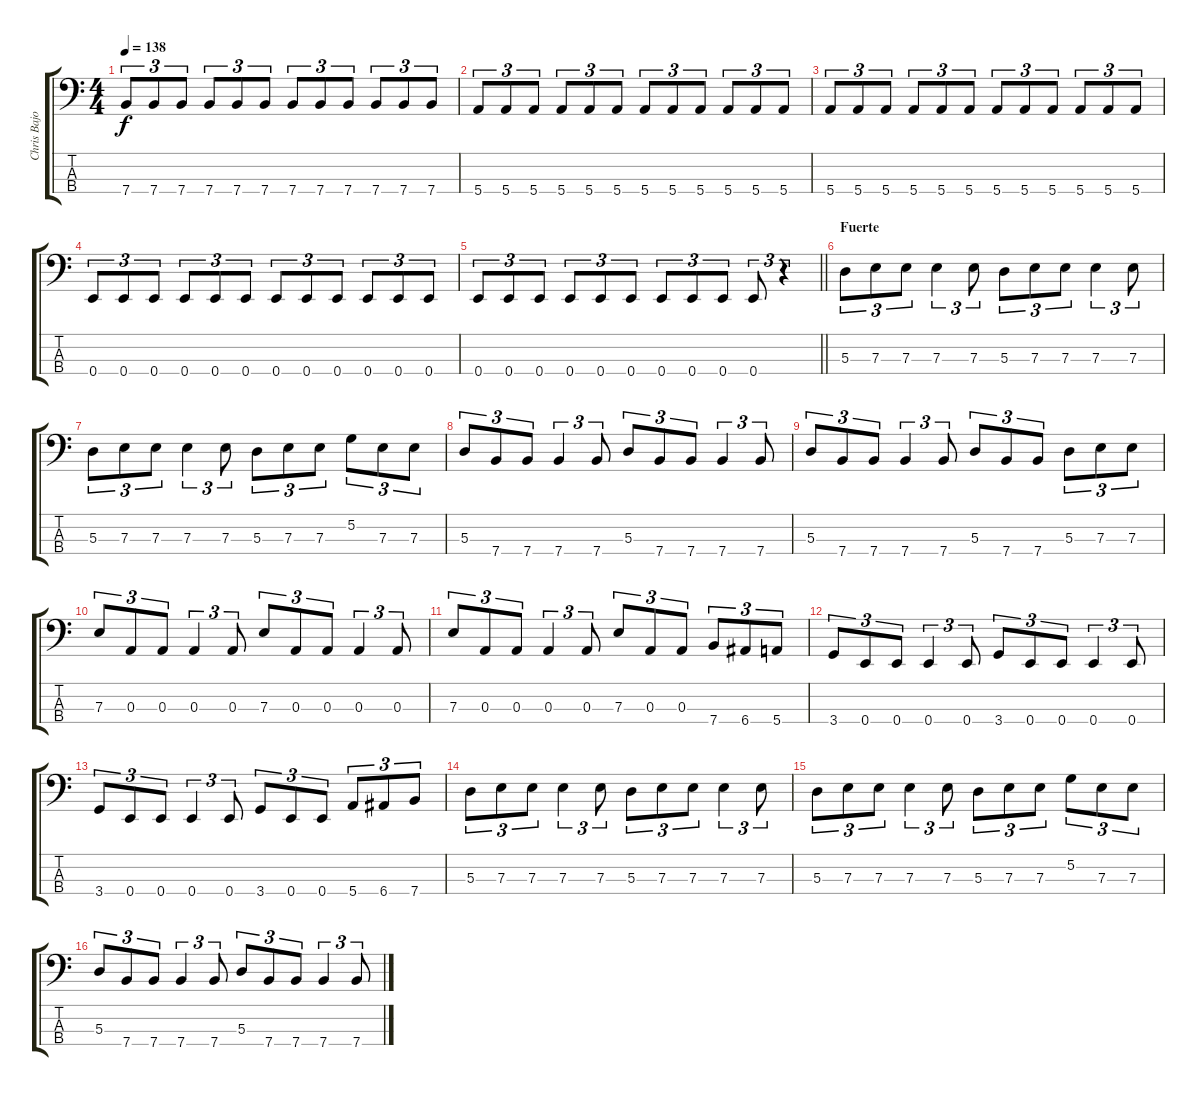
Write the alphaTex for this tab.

\track ("Chris Bajo" "Chris Bajo") {instrument electricbasspick}
\staff {score tabs}
\tuning (G2 D2 A1 E1) {hide}
\ts (4 4)
\tempo 138
\clef f4
\ks c
7.4.8{tu (3 2) dy f} 7.4.8{tu (3 2)} 7.4.8{tu (3 2)} 7.4.8{tu (3 2)} 7.4.8{tu (3 2)} 7.4.8{tu (3 2)} 7.4.8{tu (3 2)} 7.4.8{tu (3 2)} 7.4.8{tu (3 2)} 7.4.8{tu (3 2)} 7.4.8{tu (3 2)} 7.4.8{tu (3 2)} |
5.4.8{tu (3 2)} 5.4.8{tu (3 2)} 5.4.8{tu (3 2)} 5.4.8{tu (3 2)} 5.4.8{tu (3 2)} 5.4.8{tu (3 2)} 5.4.8{tu (3 2)} 5.4.8{tu (3 2)} 5.4.8{tu (3 2)} 5.4.8{tu (3 2)} 5.4.8{tu (3 2)} 5.4.8{tu (3 2)} |
5.4.8{tu (3 2)} 5.4.8{tu (3 2)} 5.4.8{tu (3 2)} 5.4.8{tu (3 2)} 5.4.8{tu (3 2)} 5.4.8{tu (3 2)} 5.4.8{tu (3 2)} 5.4.8{tu (3 2)} 5.4.8{tu (3 2)} 5.4.8{tu (3 2)} 5.4.8{tu (3 2)} 5.4.8{tu (3 2)} |
0.4.8{tu (3 2)} 0.4.8{tu (3 2)} 0.4.8{tu (3 2)} 0.4.8{tu (3 2)} 0.4.8{tu (3 2)} 0.4.8{tu (3 2)} 0.4.8{tu (3 2)} 0.4.8{tu (3 2)} 0.4.8{tu (3 2)} 0.4.8{tu (3 2)} 0.4.8{tu (3 2)} 0.4.8{tu (3 2)} |
\barLineRight lightlight
0.4.8{tu (3 2)} 0.4.8{tu (3 2)} 0.4.8{tu (3 2)} 0.4.8{tu (3 2)} 0.4.8{tu (3 2)} 0.4.8{tu (3 2)} 0.4.8{tu (3 2)} 0.4.8{tu (3 2)} 0.4.8{tu (3 2)} 0.4.8{tu (3 2)} r.4{tu (3 2)} |
\section ("" "Fuerte")
5.3.8{tu (3 2) volume 16} 7.3.8{tu (3 2)} 7.3.8{tu (3 2)} 7.3.4{tu (3 2)} 7.3.8{tu (3 2)} 5.3.8{tu (3 2)} 7.3.8{tu (3 2)} 7.3.8{tu (3 2)} 7.3.4{tu (3 2)} 7.3.8{tu (3 2)} |
5.3.8{tu (3 2)} 7.3.8{tu (3 2)} 7.3.8{tu (3 2)} 7.3.4{tu (3 2)} 7.3.8{tu (3 2)} 5.3.8{tu (3 2)} 7.3.8{tu (3 2)} 7.3.8{tu (3 2)} 5.2.8{tu (3 2)} 7.3.8{tu (3 2)} 7.3.8{tu (3 2)} |
5.3.8{tu (3 2)} 7.4.8{tu (3 2)} 7.4.8{tu (3 2)} 7.4.4{tu (3 2)} 7.4.8{tu (3 2)} 5.3.8{tu (3 2)} 7.4.8{tu (3 2)} 7.4.8{tu (3 2)} 7.4.4{tu (3 2)} 7.4.8{tu (3 2)} |
5.3.8{tu (3 2)} 7.4.8{tu (3 2)} 7.4.8{tu (3 2)} 7.4.4{tu (3 2)} 7.4.8{tu (3 2)} 5.3.8{tu (3 2)} 7.4.8{tu (3 2)} 7.4.8{tu (3 2)} 5.3.8{tu (3 2)} 7.3.8{tu (3 2)} 7.3.8{tu (3 2)} |
7.3.8{tu (3 2)} 0.3.8{tu (3 2)} 0.3.8{tu (3 2)} 0.3.4{tu (3 2)} 0.3.8{tu (3 2)} 7.3.8{tu (3 2)} 0.3.8{tu (3 2)} 0.3.8{tu (3 2)} 0.3.4{tu (3 2)} 0.3.8{tu (3 2)} |
7.3.8{tu (3 2)} 0.3.8{tu (3 2)} 0.3.8{tu (3 2)} 0.3.4{tu (3 2)} 0.3.8{tu (3 2)} 7.3.8{tu (3 2)} 0.3.8{tu (3 2)} 0.3.8{tu (3 2)} 7.4.8{tu (3 2)} 6.4.8{tu (3 2)} 5.4.8{tu (3 2)} |
3.4.8{tu (3 2)} 0.4.8{tu (3 2)} 0.4.8{tu (3 2)} 0.4.4{tu (3 2)} 0.4.8{tu (3 2)} 3.4.8{tu (3 2)} 0.4.8{tu (3 2)} 0.4.8{tu (3 2)} 0.4.4{tu (3 2)} 0.4.8{tu (3 2)} |
3.4.8{tu (3 2)} 0.4.8{tu (3 2)} 0.4.8{tu (3 2)} 0.4.4{tu (3 2)} 0.4.8{tu (3 2)} 3.4.8{tu (3 2)} 0.4.8{tu (3 2)} 0.4.8{tu (3 2)} 5.4.8{tu (3 2)} 6.4.8{tu (3 2)} 7.4.8{tu (3 2)} |
5.3.8{tu (3 2)} 7.3.8{tu (3 2)} 7.3.8{tu (3 2)} 7.3.4{tu (3 2)} 7.3.8{tu (3 2)} 5.3.8{tu (3 2)} 7.3.8{tu (3 2)} 7.3.8{tu (3 2)} 7.3.4{tu (3 2)} 7.3.8{tu (3 2)} |
5.3.8{tu (3 2)} 7.3.8{tu (3 2)} 7.3.8{tu (3 2)} 7.3.4{tu (3 2)} 7.3.8{tu (3 2)} 5.3.8{tu (3 2)} 7.3.8{tu (3 2)} 7.3.8{tu (3 2)} 5.2.8{tu (3 2)} 7.3.8{tu (3 2)} 7.3.8{tu (3 2)} |
5.3.8{tu (3 2)} 7.4.8{tu (3 2)} 7.4.8{tu (3 2)} 7.4.4{tu (3 2)} 7.4.8{tu (3 2)} 5.3.8{tu (3 2)} 7.4.8{tu (3 2)} 7.4.8{tu (3 2)} 7.4.4{tu (3 2)} 7.4.8{tu (3 2)}
